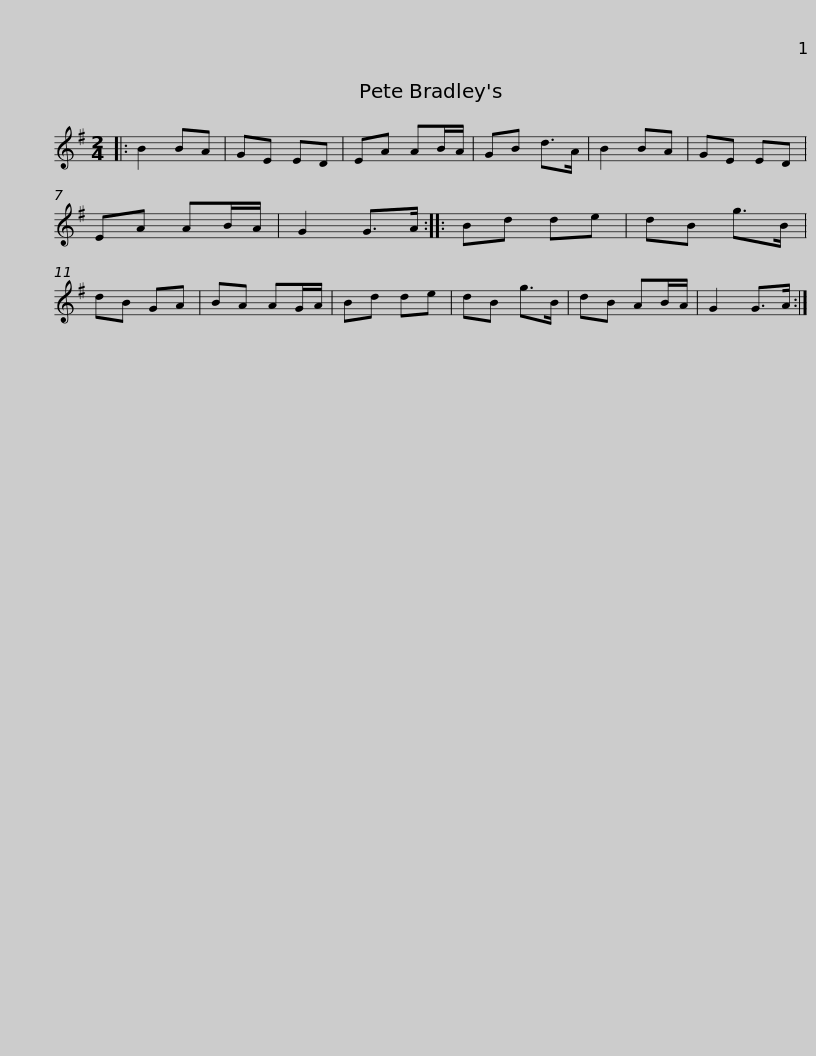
X:1
L:1/8
M:2/4
I:linebreak $
K:G
V:1 treble
V:1
|: B2 BA | GE ED | EA AB/A/ | GB d>A | B2 BA | %5
 GE ED | EA AB/A/ | G2 G>A :: Bd de | dB g>B |$ %10
 dB GA | BA AG/A/ | Bd de | dB g>B | dB AB/A/ | %15
 G2 G>A :| %16
